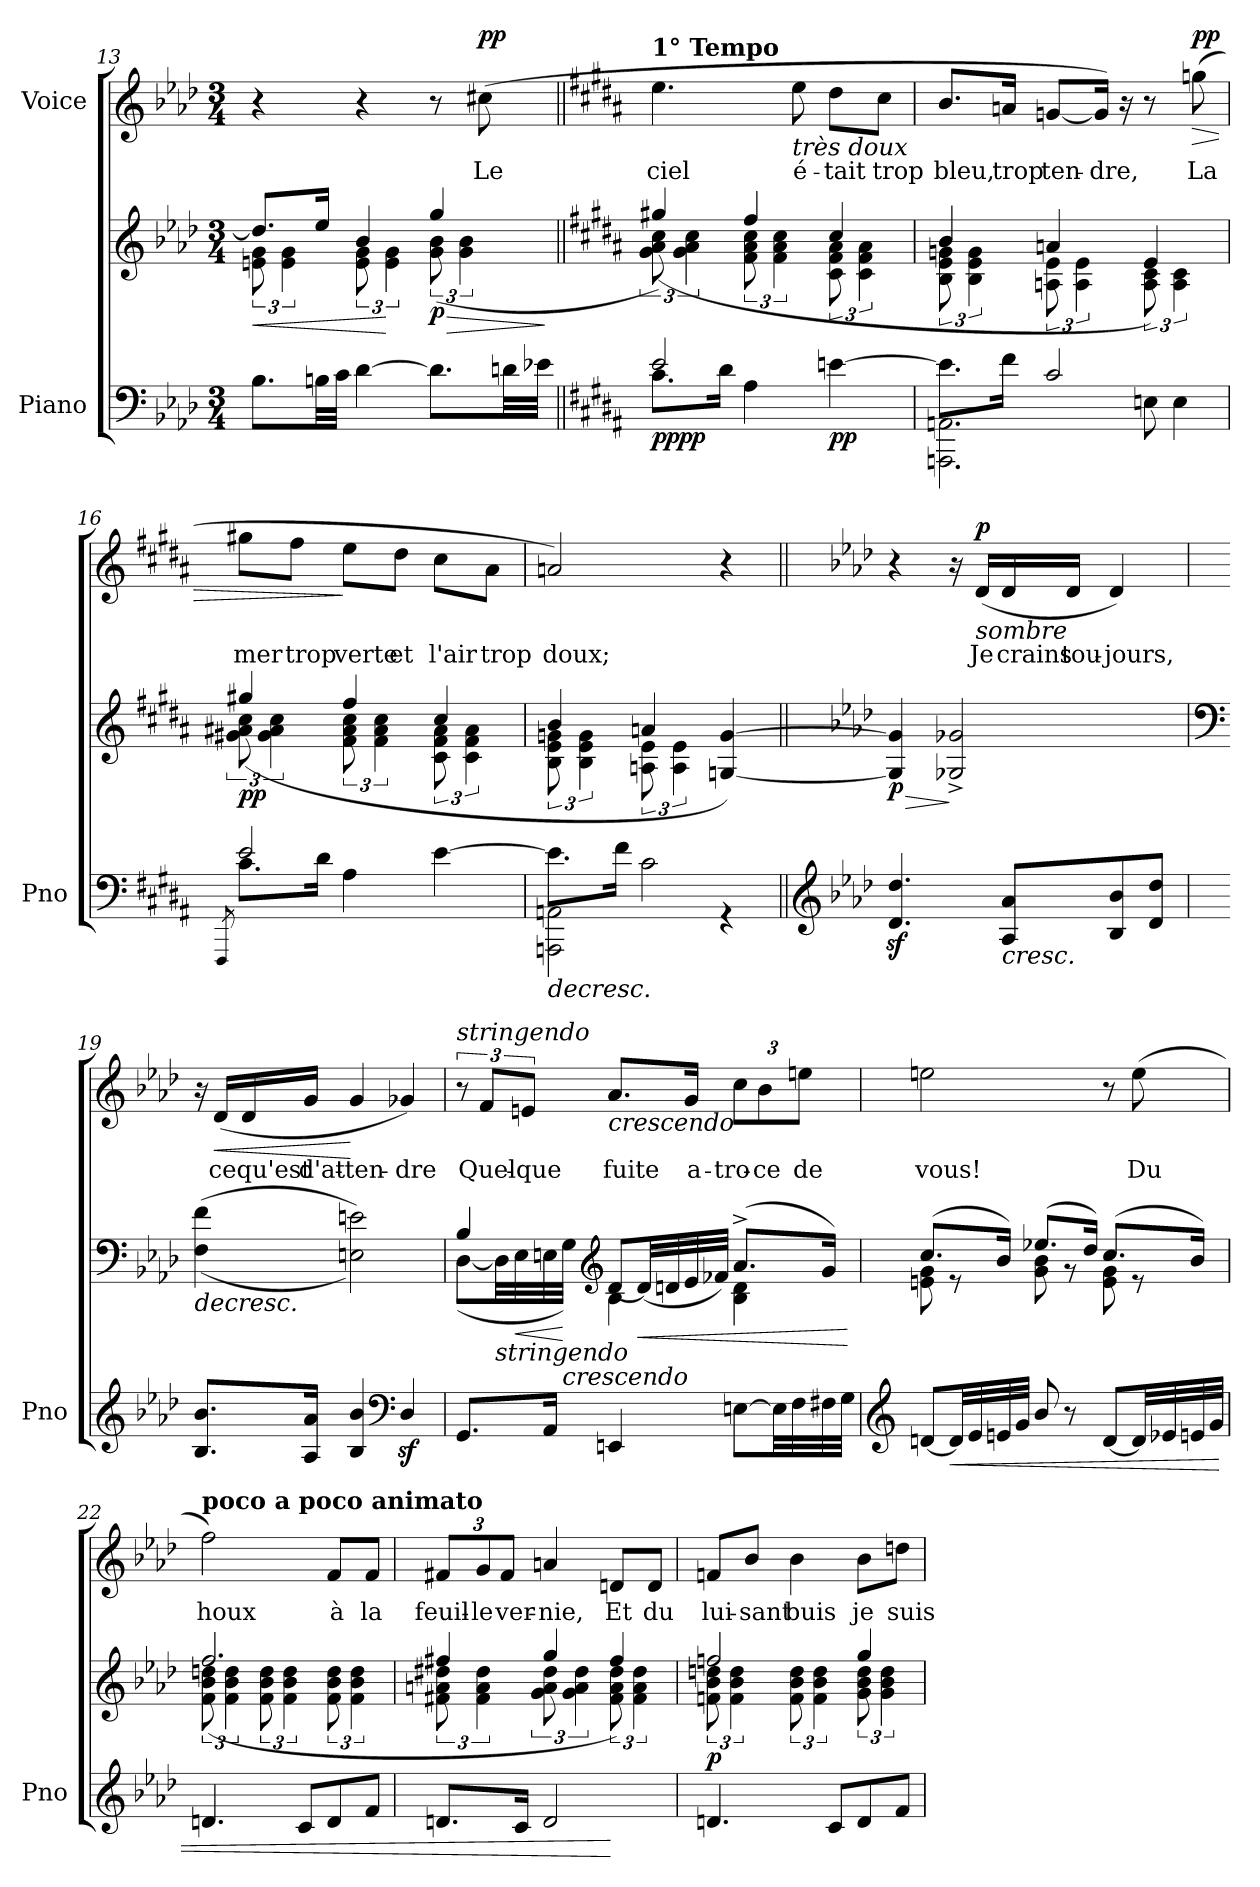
**kern	**kern	**dynam	**kern	**text	**dynam
*part2	*part2	*part2	*part1	*part1	*part1
*staff3	*staff2	*staff2/3	*staff1	*staff1	*staff1
*I"Piano	*	*	*I"Voice	*	*
*I'Pno	*	*	*	*	*
*clefF4	*clefG2	*	*clefG2	*	*
*k[b-e-a-d-]	*k[b-e-a-d-]	*	*k[b-e-a-d-]	*	*
*M3/4	*M3/4	*	*M3/4	*	*
=13	=13	=13	=13	=13	=13
!	!	!LO:HP:b	!	!	!
*	*^	*	*	*	*
8.B-\L	12en\ 12g\	8.dd-/L]	<	4r	.	.
.	6e\ 6g\	.	.	.	.	.
32Bn\LL	.	16ee-/Jk	.	.	.	.
32c\JJJ	.	.	.	.	.	.
[4d-\	12e\ 12g\	4b-/	.	4r	.	.
.	6e\ 6g\	.	[	.	.	.
!	!	!	!LO:HP:b	!	!	!
!	!	!	!LO:DY:n=1:b	!	!	!
8.d-\L]	12g\ 12b-\	(4gg/	> p	8r	.	.
.	6g\ 6b-\	.	.	.	.	.
!	!	!	!	!	!LO:LY:b	!LO:DY:b
.	.	.	.	(8cc#X\	Le	pp
32dn\LL	.	.	.	.	.	.
32e-X\JJJ	.	.	.	.	.	.
*	*v	*v	*	*	*	*
.	.	]	.	.	.
!!LO:PB:g=z
=14||	=14||	=14||	=14||	=14||	=14||
*k[f#c#g#d#a#]	*k[f#c#g#d#a#]	*	*k[f#c#g#d#a#]	*	*
*^	*^	*	*	*	*
!	!	!	!	!	!LO:TX:a:B:t=1° Tempo	!	!
!	!	!	!	!LO:DY:b=2	!	!LO:LY:b	!
!	!	!	!	!LO:DY:n=1:b	!	!	!
2e/	8.c#\L	12g#\ 12a#\ 12cc#\	(4gg#X/)	pp pp	4.ee\	ciel	.
.	.	6g#\ 6a#\ 6cc#\	.	.	.	.	.
.	16d#\Jk	.	.	.	.	.	.
.	4A#\	12f#\ 12a#\ 12cc#\	4ff#/	.	.	.	.
.	.	6f#\ 6a#\ 6cc#\	.	.	.	.	.
!	!	!	!	!	!LO:TX:b:i:t=très doux	!	!
!	!	!	!	!	!	!LO:LY:b	!
.	.	.	.	.	8ee\	é-	.
!	!	!	!	!LO:DY:n=2:b=2	!	!LO:LY:b	!
[4en\	4ryy	12c#\ 12f#\ 12a#\	4cc#/	pp	8dd#\L	-tait	.
.	.	6c#\ 6f#\ 6a#\	.	.	.	.	.
!	!	!	!	!	!	!LO:LY:b	!
.	.	.	.	.	8cc#\J	trop	.
=15	=15	=15	=15	=15	=15	=15	=15
*	*^	*	*	*	*	*	*
!	!	!	!	!	!	!	!LO:LY:b	!
8.eni\L]	2.AAAn\ 2.AAn\	2ryy	12B\ 12e\ 12gn\	4b/	.	8.b/L	bleu,	.
.	.	.	6B\ 6e\ 6g\	.	.	.	.	.
!	!	!	!	!	!	!	!LO:LY:b	!
16f#\Jk	.	.	.	.	.	16an/Jk	trop	.
!	!	!	!	!	!	!	!LO:LY:b	!
2c#/	.	.	12An\ 12e\	4an/	.	[8gn/L	ten-	.
.	.	.	6A\ 6e\	.	.	.	.	.
!	!	!	!	!	!	!	!LO:LY:b	!
.	.	.	.	.	.	16g/Jk])	-dre,	.
.	.	.	.	.	.	16r	.	.
*	*	*Xtuplet	*	*	*	*	*	*
.	.	12En\	12A\ 12c#\	4e/)	.	8r	.	.
.	.	6E\	6A\ 6c#\	.	.	.	.	.
!	!	!	!	!	!	!	!LO:LY:b	!LO:HP:b
!	!	!	!	!	!	!	!	!LO:DY:n=1:b
.	.	.	.	.	.	(8ggn\	La	> pp
*v	*v	*v	*	*	*	*	*	*
=16	=16	=16	=16	=16	=16	=16
8qFFF#/	.	.	.	.	.	.
*^	*	*	*	*	*	*
!	!	!	!	!LO:DY:b	!	!LO:LY:b	!
2e/	8.c#\L	12g#X\ 12a#X\ 12cc#\	(4gg#X/	pp	8gg#X\L	mer	.
.	.	6g#\ 6a#\ 6cc#\	.	.	.	.	.
!	!	!	!	!	!	!LO:LY:b	!
.	.	.	.	.	8ff#\J	trop	.
.	16d#\Jk	.	.	.	.	.	.
!	!	!	!	!	!	!LO:LY:b	!
.	4A#\	12f#\ 12a#\ 12cc#\	4ff#/	.	8ee\L	verte	]
.	.	6f#\ 6a#\ 6cc#\	.	.	.	.	.
!	!	!	!	!	!	!LO:LY:b	!
.	.	.	.	.	8dd#\J	et	.
!	!	!	!	!	!	!LO:LY:b	!
[4e\	4ryy	12c#\ 12f#\ 12a#\	4cc#/	.	8cc#\L	l'air	.
.	.	6c#\ 6f#\ 6a#\	.	.	.	.	.
!	!	!	!	!	!	!LO:LY:b	!
.	.	.	.	.	8a#\J	trop	.
=17	=17	=17	=17	=17	=17	=17	=17
!	!	!	!	!LO:HP:b=2	!	!LO:LY:b	!
8.e\L]	2AAAn\ 2AAn\	12B\ 12e\ 12gn\	4b/	>	2an/)	doux;	.
.	.	6B\ 6e\ 6g\	.	.	.	.	.
16f#\Jk	.	.	.	.	.	.	.
2c#\	.	12An\ 12e\	4an/	.	.	.	.
.	.	6A\ 6e\	.	.	.	.	.
.	4r	[4Gn/ [4g/)	4ryy	.	4r	.	.
*v	*v	*	*	*	*	*	*
*	*v	*v	*	*	*	*
!!LO:PB:g=z
=18||	=18||	=18||	=18||	=18||	=18||
*clefG2	*	*	*	*	*
*k[b-e-a-d-]	*k[b-e-a-d-]	*	*k[b-e-a-d-]	*	*
*^	*^	*	*	*	*
!	!	!	!	!LO:HP:b	!	!	!
!	!	!	!	!LO:DY:n=1:b	!	!	!
*v	*v	*	*	*	*	*	*
*	*v	*v	*	*	*	*
4.d-/z< 4.dd-/z<	4G/] 4g/]	> p	4r	.	.
.	2G-X/^ 2g-X/^	]	16r	.	.
!	!	!	!LO:TX:b:i:t=sombre	!	!
!	!	!	!	!LO:LY:b	!LO:DY:b
.	.	.	(16d-/LL	Je	p
!	!	!LO:HP:b=2	!	!LO:LY:b	!
8A-/ 8a-/L	.	<	16d-/	crains	.
!	!	!	!	!LO:LY:b	!
.	.	.	16d-/JJ	tou-	.
!	!	!	!	!LO:LY:b	!
8B-/ 8b-/	.	.	4d-/)	-jours,	.
8d-/ 8dd-/J	.	.	.	.	.
.	.	]	.	.	.
=19	=19	=19	=19	=19	=19
*	*clefF4	*	*	*	*
!	!	!LO:HP:b	!	!	!
8.B-/ 8.b-/L	((4F\ 4f\	>	16r	.	.
!	!	!	!	!LO:LY:b	!LO:HP:b
.	.	.	(16d-/LL	ce	<
!	!	!	!	!LO:LY:b	!
.	.	.	16d-/	qu'est	.
!	!	!	!	!LO:LY:b	!
16A-/ 16a-/Jk	.	.	16g/JJ	d'at-	.
!	!	!	!	!LO:LY:b	!
4B-/ 4b-/	2En\ 2en\))	[	4g/	-ten-	[
*clefF4	*	*	*	*	*
!	!	!	!	!LO:LY:b	!
(4D-z</	.	.	4g-X/)	-dre	.
=20	=20	=20	=20	=20	=20
*	*^	*	*	*	*
!	!	!	!	!LO:TX:a:i:t=stringendo	!	!
8.GG/L	(4B-/	([8D-\L)	.	12r	.	.
!	!	!	!	!	!LO:LY:b	!
.	.	.	.	12f/L	Quel-	.
!	!	!LO:TX:b:i:t=stringendo	!	!	!	!
.	.	32D-\LL]	.	.	.	.
!	!	!	!LO:HP:b	!	!	!
.	.	32E-\	<	.	.	.
!	!	!	!	!	!LO:LY:b	!
.	.	.	.	12en/J	-que	.
16AA-/Jk	.	32En\	.	.	.	.
!	!	!LO:TX:b:i:t=crescendo	!	!	!	!
.	.	32G\JJJ)	[	.	.	.
*	*clefG2	*	*	*	*	*
!	!	!	!	!LO:TX:b:i:t=crescendo	!	!
!	!	!	!	!	!LO:LY:b	!
4EEn/	4B-\	[8d-/L)	.	8.a-/L	fuite	.
!	!	!	!LO:HP:b	!	!	!
.	.	(32d-/LL]	<	.	.	.
.	.	32dn/	.	.	.	.
!	!	!	!	!	!LO:LY:b	!
.	.	32e-/	.	16g/Jk	a-	.
.	.	32f-X/JJJ)	.	.	.	.
!	!	!	!	!	!LO:LY:b	!
[8En\L	(8.a-^/L	4B-\ 4d\	]	12cc\L	-tro-	.
!	!	!	!	!	!LO:LY:b	!
.	.	.	.	12b-\	-ce	.
32E\LL]	.	.	.	.	.	.
32F\	.	.	.	.	.	.
!	!	!	!	!	!LO:LY:b	!
.	.	.	.	12een\J	de	.
32F#X\	16g/Jk)	.	.	.	.	.
32G\JJJ	.	.	.	.	.	.
*	*v	*v	*	*	*	*
.	.	[	.	.	.
!!LO:LB:g=z
=21	=21	=21	=21	=21	=21
*clefG2	*	*	*	*	*
*	*^	*	*	*	*
!	!	!	!	!	!LO:LY:b	!
[8dn/L	(8.cc/L	8en\ 8g\	.	2een\	vous!	.
!	!	!	!LO:HP:b=2	!	!	!
32d/LL]	.	8r	<	.	.	.
32e-/	.	.	.	.	.	.
32en/	16b-/Jk)	.	.	.	.	.
32g/JJJ	.	.	.	.	.	.
8b-/	(8.ee-X/L	8g\ 8b-\	.	.	.	.
8r	.	8r	.	.	.	.
.	16dd-/Jk)	.	.	.	.	.
([8d/L	(8.cc/L	8e\ 8g\	.	8r	.	.
!	!	!	!	!	!LO:LY:b	!
32d/LL]	.	8r	.	(8ee\	Du	.
32e-X/	.	.	.	.	.	.
32en/	16b-/Jk)	.	.	.	.	.
32g/JJJ	.	.	.	.	.	.
=22	=22	=22	=22	=22	=22	=22
!	!	!	!	!LO:TX:a:B:t=poco a poco animato	!	!
!	!	!	!	!	!LO:LY:b	!
4.dn/	12f\ 12b-\ 12ddn\)	(2.ff/	.	2ff\)	houx	.
.	6f\ 6b-\ 6dd\	.	.	.	.	.
.	12f\ 12b-\ 12dd\	.	.	.	.	.
.	6f\ 6b-\ 6dd\	.	.	.	.	.
8c/L	.	.	.	.	.	.
!	!	!	!	!	!LO:LY:b	!
8d/	12f\ 12b-\ 12dd\	.	.	8f/L	à	.
.	6f\ 6b-\ 6dd\	.	.	.	.	.
!	!	!	!	!	!LO:LY:b	!
8f/J	.	.	.	8f/J	la	.
=23	=23	=23	=23	=23	=23	=23
!	!	!	!	!	!LO:LY:b	!
8.dn/L	12f#X\ 12an\ 12dd#X\	4ff#X/	.	12f#X/L	feuil-	.
!	!	!	!	!	!LO:LY:b	!
.	6f#\ 6a\ 6dd#\	.	.	12g/	-le	.
!	!	!	!	!	!LO:LY:b	!
.	.	.	.	12f#/J	ver-	.
16c/Jk	.	.	.	.	.	.
!	!	!	!	!	!LO:LY:b	!
2d/	12g\ 12a\ 12dd#\	4gg/	.	4an/	-nie,	.
.	6g\ 6a\ 6dd#\	.	.	.	.	.
!	!	!	!	!	!LO:LY:b	!
.	12f#\ 12a\ 12dd#\	4ff#/)	[	8dn/L	Et	.
.	6f#\ 6a\ 6dd#\	.	.	.	.	.
!	!	!	!	!	!LO:LY:b	!
.	.	.	.	8d/J	du	.
=24	=24	=24	=24	=24	=24	=24
!	!	!	!LO:DY:b	!	!LO:LY:b	!
4.dn/	12fn\ 12b-\ 12ddn\	2ffn/	p	8fn/L	lui-	.
.	6f\ 6b-\ 6dd\	.	.	.	.	.
!	!	!	!	!	!LO:LY:b	!
.	.	.	.	8b-/J	-sant	.
!	!	!	!	!	!LO:LY:b	!
.	12f\ 12b-\ 12dd\	.	.	4b-\	buis	.
.	6f\ 6b-\ 6dd\	.	.	.	.	.
8c/L	.	.	.	.	.	.
!	!	!	!	!	!LO:LY:b	!
8d/	12g\ 12b-\ 12dd\	4gg/	.	8b-\L	je	.
.	6g\ 6b-\ 6dd\	.	.	.	.	.
!	!	!	!	!	!LO:LY:b	!
8f/J	.	.	.	8ddn\J	suis	.
*	*v	*v	*	*	*	*
=	=	=	=	=	=
*-	*-	*-	*-	*-	*-
